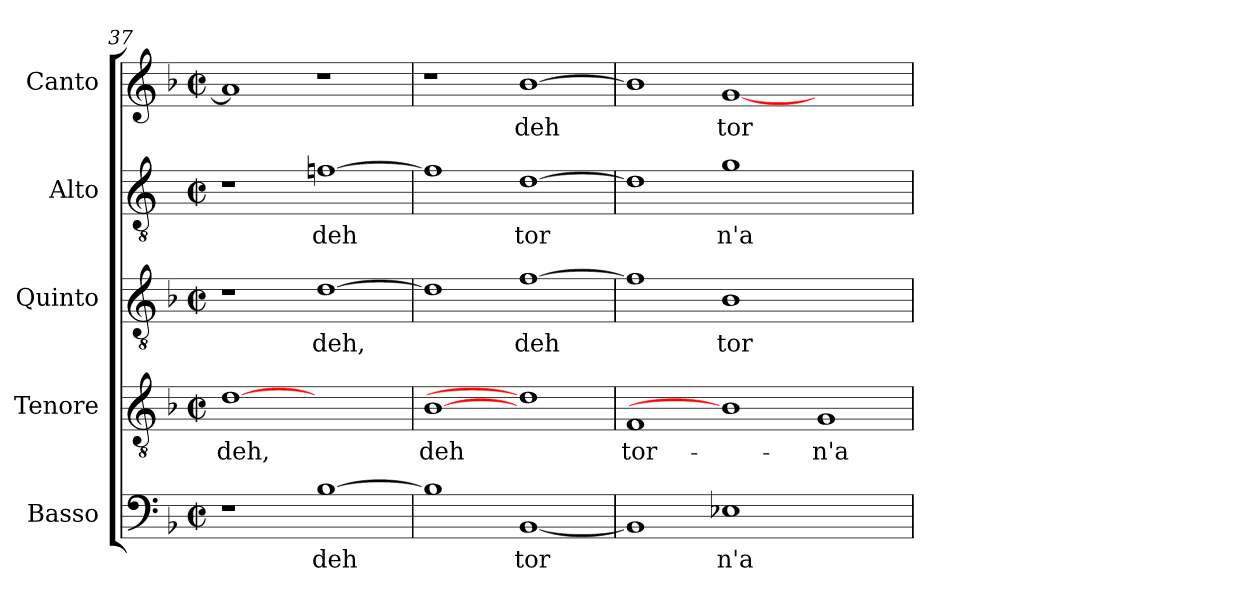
**kern	**text	**kern	**text	**kern	**text	**kern	**text	**kern	**text
*part5	*part5	*part4	*part4	*part3	*part3	*part2	*part2	*part1	*part1
*staff5	*staff5	*staff4	*staff4	*staff3	*staff3	*staff2	*staff2	*staff1	*staff1
*I"Basso	*	*I"Tenore	*	*I"Quinto	*	*I"Alto	*	*I"Canto	*
*clefF4	*	*clefGv2	*	*clefGv2	*	*clefGv2	*	*clefG2	*
*	*	*	*	*	*	*ITrd-3c-5	*	*	*
*k[b-]	*	*k[b-]	*	*k[b-]	*	*	*	*k[b-]	*
*F:	*	*F:	*	*F:	*	*	*	*F:	*
*M2/2	*	*M2/2	*	*M2/2	*	*M2/2	*	*M2/2	*
*met(c|)	*	*met(c|)	*	*met(c|)	*	*met(c|)	*	*met(c|)	*
=37	=37	=37	=37	=37	=37	=37	=37	=37	=37
!	!	!	!LO:LY:b:cj	!	!	!	!	!	!
1r	.	[1d	deh,	1r	.	1r	.	1a]	.
!	!LO:LY:b	!	!	!	!LO:LY:b	!	!LO:LY:b	!	!
[>1B-	deh	1ryy	.	[>1d	deh,	[>1b-	deh	1r	.
=38	=38	=38	=38	=38	=38	=38	=38	=38	=38
!	!	!	!LO:LY:b:cj	!	!	!	!	!	!
1B-]	.	[1B-	deh	1d]	.	1b-]	.	1r	.
!	!LO:LY:b:cj	!	!	!	!LO:LY:b	!	!LO:LY:b:cj	!	!LO:LY:b
[<1BB-	tor	1d]	.	[>1f	deh	[>1g	tor	[>1b-	deh
=39	=39	=39	=39	=39	=39	=39	=39	=39	=39
!	!	!	!LO:LY:b:cj	!	!	!	!	!	!
1BB-]	.	1F	tor-	1f]	.	1g]	.	1b-]	.
!	!LO:LY:b:cj	!	!	!	!LO:LY:b:cj	!	!LO:LY:b:cj	!	!LO:LY:b:cj
1E-X	n'a	1B-]	.	1B-	tor	1cc	n'a	[<1g	tor-
!	!	!	!LO:LY:b:cj	!	!	!	!	!	!
1ryy	.	1G	-n'a	1ryy	.	1ryy	.	1ryy	.
=	=	=	=	=	=	=	=	=	=
*-	*-	*-	*-	*-	*-	*-	*-	*-	*-
